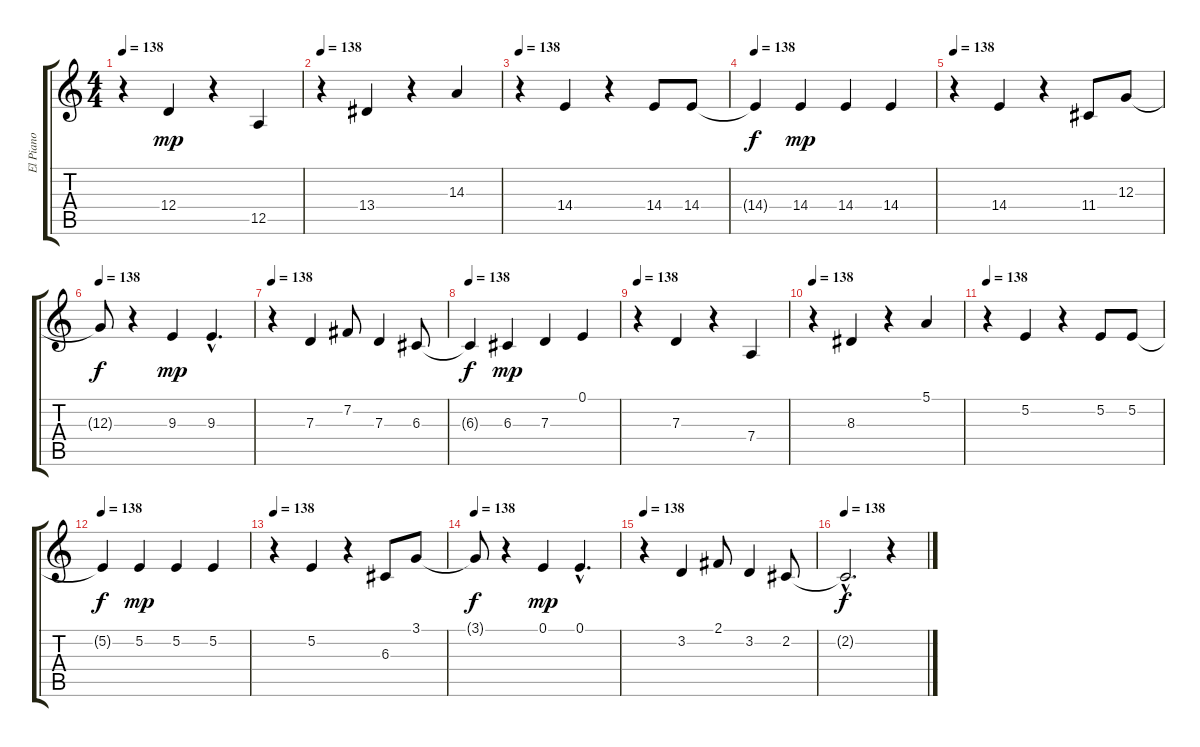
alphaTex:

\track ("El Piano" "El Piano") {instrument electricgrandpiano}
\staff {score tabs}
\tuning (E4 B3 G3 D3 A2 E2) {hide}
\ts (4 4)
\tempo 138
\clef g2
\ks c
r.4{dy mp} 12.4.4 r.4 12.5.4 |
\tempo 138
r.4 13.4.4 r.4 14.3.4 |
\tempo 138
r.4 14.4.4 r.4 14.4.8 14.4.8 |
\tempo 138
14.4{t}.4{dy f} 14.4.4{dy mp} 14.4.4 14.4.4 |
\tempo 138
r.4 14.4.4 r.4 11.4.8 12.3.8 |
\tempo 138
12.3{t}.8{dy f} r.4 9.3.4{dy mp} 9.3{hac}.4{d} |
\tempo 138
r.4 7.3.4 7.2.8 7.3.4 6.3.8 |
\tempo 138
6.3{t}.4{dy f} 6.3.4{dy mp} 7.3.4 0.1.4 |
\tempo 138
r.4 7.3.4 r.4 7.4.4 |
\tempo 138
r.4 8.3.4 r.4 5.1.4 |
\tempo 138
r.4 5.2.4 r.4 5.2.8 5.2.8 |
\tempo 138
5.2{t}.4{dy f} 5.2.4{dy mp} 5.2.4 5.2.4 |
\tempo 138
r.4 5.2.4 r.4 6.3.8 3.1.8 |
\tempo 138
3.1{t}.8{dy f} r.4 0.1.4{dy mp} 0.1{hac}.4{d} |
\tempo 138
r.4 3.2.4 2.1.8 3.2.4 2.2.8 |
\tempo 138
2.2{hac t}.2{d dy f} r.4
